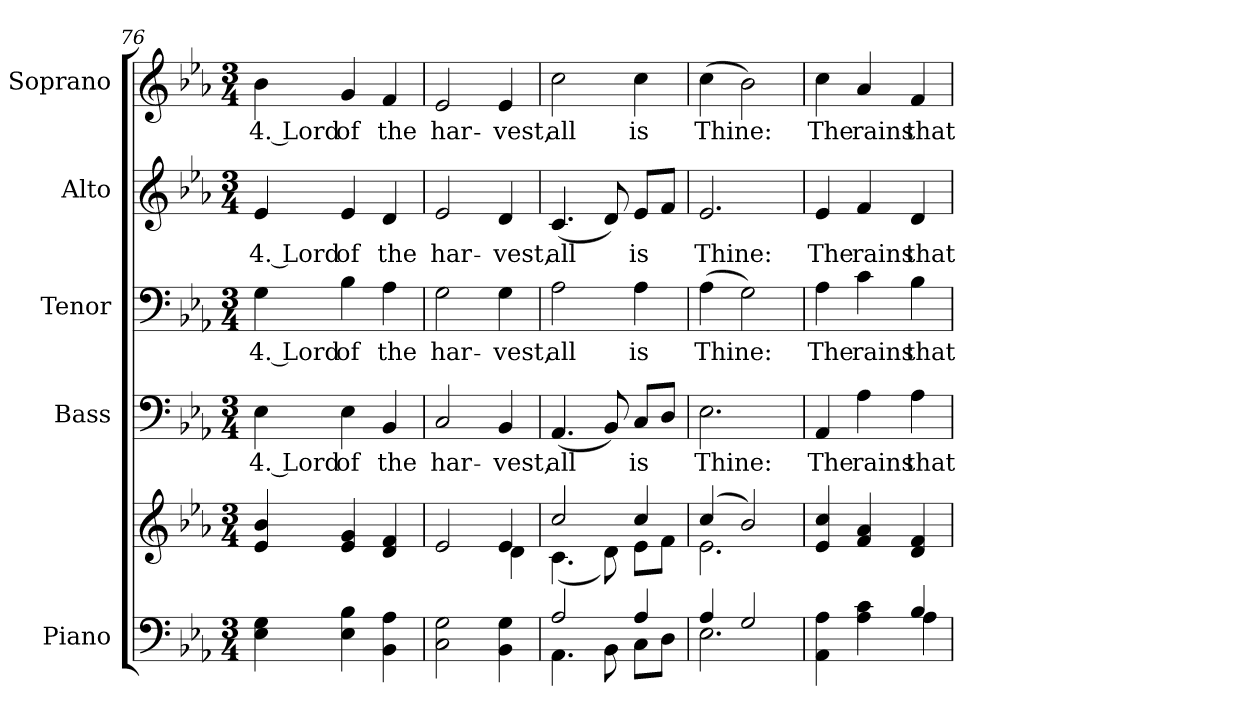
**kern	**kern	**kern	**text	**kern	**text	**kern	**text	**kern	**text
*part5	*part5	*part4	*part4	*part3	*part3	*part2	*part2	*part1	*part1
*staff6	*staff5	*staff4	*staff4	*staff3	*staff3	*staff2	*staff2	*staff1	*staff1
*I"Piano	*	*I"Bass	*	*I"Tenor	*	*I"Alto	*	*I"Soprano	*
*I'Pno.	*	*I'B.	*	*I'T.	*	*I'A.	*	*I'S.	*
!!LO:PB:g=z
*clefF4	*clefG2	*clefF4	*	*clefF4	*	*clefG2	*	*clefG2	*
*k[b-e-a-]	*k[b-e-a-]	*k[b-e-a-]	*	*k[b-e-a-]	*	*k[b-e-a-]	*	*k[b-e-a-]	*
*E-:	*E-:	*E-:	*	*E-:	*	*E-:	*	*E-:	*
*M3/4	*M3/4	*M3/4	*	*M3/4	*	*M3/4	*	*M3/4	*
=76	=76	=76	=76	=76	=76	=76	=76	=76	=76
!	!	!	!LO:LY:b:color=#000000	!	!	!	!	!	!
!	!	!	!	!	!LO:LY:b:color=#000000	!	!	!	!
!	!	!	!	!	!	!	!LO:LY:b:color=#000000	!	!
!	!	!	!	!	!	!	!	!	!LO:LY:b:color=#000000
4E-i\ 4Gi	4e-i/ 4b-i	4E-i\	4. Lord	4Gi\	4. Lord	4e-i/	4. Lord	4b-i\	4. Lord
!	!	!	!LO:LY:b:color=#000000	!	!	!	!	!	!
!	!	!	!	!	!LO:LY:b:color=#000000	!	!	!	!
!	!	!	!	!	!	!	!LO:LY:b:color=#000000	!	!
!	!	!	!	!	!	!	!	!	!LO:LY:b:color=#000000
4E-i\ 4B-i	4e-i/ 4gi	4E-i\	of	4B-i\	of	4e-i/	of	4gi/	of
!	!	!	!LO:LY:b:color=#000000	!	!	!	!	!	!
!	!	!	!	!	!LO:LY:b:color=#000000	!	!	!	!
!	!	!	!	!	!	!	!LO:LY:b:color=#000000	!	!
!	!	!	!	!	!	!	!	!	!LO:LY:b:color=#000000
4BB-i\ 4A-i	4di/ 4fi	4BB-i/	the	4A-i\	the	4di/	the	4fi/	the
=77	=77	=77	=77	=77	=77	=77	=77	=77	=77
*	*^	*	*	*	*	*	*	*	*
!	!	!	!	!LO:LY:b:color=#000000	!	!	!	!	!	!
!	!	!	!	!	!	!LO:LY:b:color=#000000	!	!	!	!
!	!	!	!	!	!	!	!	!LO:LY:b:color=#000000	!	!
!	!	!	!	!	!	!	!	!	!	!LO:LY:b:color=#000000
2Ci\ 2Gi	2e-i/	2ryy	2Ci/	har-	2Gi\	har-	2e-i/	har-	2e-i/	har-
!	!	!	!	!LO:LY:b:color=#000000	!	!	!	!	!	!
!	!	!	!	!	!	!LO:LY:b:color=#000000	!	!	!	!
!	!	!	!	!	!	!	!	!LO:LY:b:color=#000000	!	!
!	!	!	!	!	!	!	!	!	!	!LO:LY:b:color=#000000
4BB-i\ 4Gi	4e-i/	4di\	4BB-i/	-vest,	4Gi\	-vest,	4di/	-vest,	4e-i/	-vest,
=78	=78	=78	=78	=78	=78	=78	=78	=78	=78	=78
*^	*	*	*	*	*	*	*	*	*	*
!	!	!	!	!	!LO:LY:b:color=#000000	!	!	!	!	!	!
!	!	!	!	!	!	!	!LO:LY:b:color=#000000	!	!	!	!
!	!	!	!	!	!	!	!	!	!LO:LY:b:color=#000000	!	!
!	!	!	!	!	!	!	!	!	!	!	!LO:LY:b:color=#000000
2A-i/	4.AA-i\	2cci/	(4.ci\	(4.AA-i/	all	2A-i\	all	(4.ci/	all	2cci\	all
.	8BB-i\	.	8di\)	8BB-i/)	.	.	.	8di/)	.	.	.
!	!	!	!	!	!LO:LY:b:color=#000000	!	!	!	!	!	!
!	!	!	!	!	!	!	!LO:LY:b:color=#000000	!	!	!	!
!	!	!	!	!	!	!	!	!	!LO:LY:b:color=#000000	!	!
!	!	!	!	!	!	!	!	!	!	!	!LO:LY:b:color=#000000
4A-i/	8Ci\L	4cci/	8e-i\L	8Ci/L	is	4A-i\	is	8e-i/L	is	4cci\	is
.	8Di\J	.	8fi\J	8Di/J	.	.	.	8fi/J	.	.	.
!!LO:PB:g=z
=79	=79	=79	=79	=79	=79	=79	=79	=79	=79	=79	=79
!	!	!	!	!	!LO:LY:b:color=#000000	!	!	!	!	!	!
!	!	!	!	!	!	!	!LO:LY:b:color=#000000	!	!	!	!
!	!	!	!	!	!	!	!	!	!LO:LY:b:color=#000000	!	!
!	!	!	!	!	!	!	!	!	!	!	!LO:LY:b:color=#000000
4A-i/	2.E-i\	(4cci/	2.e-i\	2.E-i\	Thine:	(4A-i\	Thine:	2.e-i/	Thine:	(4cci\	Thine:
2Gi/	.	2b-i/)	.	.	.	2Gi\)	.	.	.	2b-i\)	.
*	*	*v	*v	*	*	*	*	*	*	*	*
=80	=80	=80	=80	=80	=80	=80	=80	=80	=80	=80
!	!	!	!	!LO:LY:b:color=#000000	!	!	!	!	!	!
!	!	!	!	!	!	!LO:LY:b:color=#000000	!	!	!	!
!	!	!	!	!	!	!	!	!LO:LY:b:color=#000000	!	!
!	!	!	!	!	!	!	!	!	!	!LO:LY:b:color=#000000
4AA-i\ 4A-i	2ryy	4e-i/ 4cci	4AA-i/	The	4A-i\	The	4e-i/	The	4cci\	The
!	!	!	!	!LO:LY:b:color=#000000	!	!	!	!	!	!
!	!	!	!	!	!	!LO:LY:b:color=#000000	!	!	!	!
!	!	!	!	!	!	!	!	!LO:LY:b:color=#000000	!	!
!	!	!	!	!	!	!	!	!	!	!LO:LY:b:color=#000000
4A-i\ 4ci	.	4fi/ 4a-i	4A-i\	rains	4ci\	rains	4fi/	rains	4a-i/	rains
!	!	!	!	!LO:LY:b:color=#000000	!	!	!	!	!	!
!	!	!	!	!	!	!LO:LY:b:color=#000000	!	!	!	!
!	!	!	!	!	!	!	!	!LO:LY:b:color=#000000	!	!
!	!	!	!	!	!	!	!	!	!	!LO:LY:b:color=#000000
4B-i/	4A-i\	4di/ 4fi	4A-i\	that	4B-i\	that	4di/	that	4fi/	that
*v	*v	*	*	*	*	*	*	*	*	*
=	=	=	=	=	=	=	=	=	=
*-	*-	*-	*-	*-	*-	*-	*-	*-	*-
